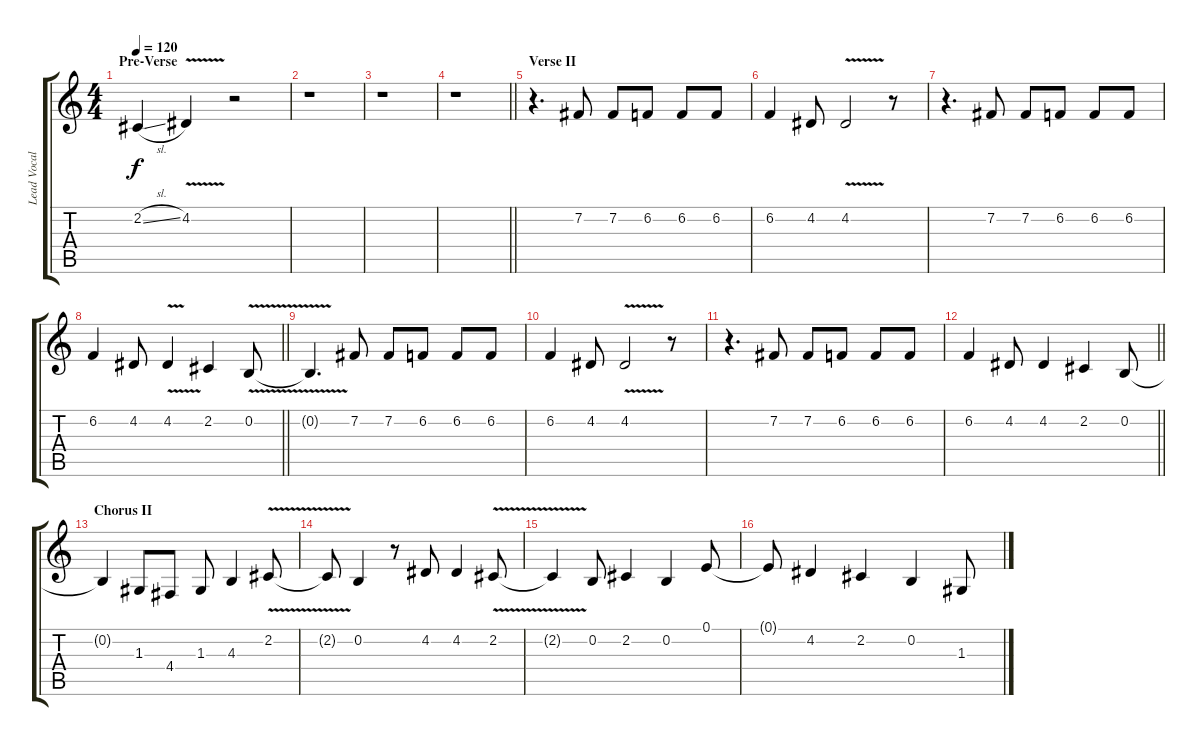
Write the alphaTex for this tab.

\track ("Lead Vocals" "Lead Vocal") {instrument violin}
\staff {score tabs}
\tuning (E4 B3 G3 D3 A2 E2) {hide}
\ts (4 4)
\section ("" "Pre-Verse")
\tempo 120
\clef g2
\ks c
2.2{sl t}.4{dy f} 4.2{v}.4 r.2 |
r.1 |
r.1 |
\barLineRight lightlight
r.1 |
\section ("" "Verse II")
r.4{d} 7.2.8 7.2.8 6.2.8 6.2.8 6.2.8 |
6.2.4 4.2.8 4.2{v}.2 r.8 |
r.4{d} 7.2.8 7.2.8 6.2.8 6.2.8 6.2.8 |
\barLineRight lightlight
6.2.4 4.2.8 4.2{v}.4 2.2.4 0.2{v}.8 |
0.2{t}.4{d} 7.2.8 7.2.8 6.2.8 6.2.8 6.2.8 |
6.2.4 4.2.8 4.2{v}.2 r.8 |
r.4{d} 7.2.8 7.2.8 6.2.8 6.2.8 6.2.8 |
\barLineRight lightlight
6.2.4 4.2.8 4.2.4 2.2.4 0.2.8 |
\section ("" "Chorus II")
0.2{t}.4 1.3.8 4.4.8 1.3.8 4.3.4 2.2{v}.8 |
2.2{t}.8 0.2.4 r.8 4.2.8 4.2.4 2.2{v}.8 |
2.2{t}.4 0.2.8 2.2.4 0.2.4 0.1.8 |
0.1{t}.8 4.2.4 2.2.4 0.2.4 1.3.8
